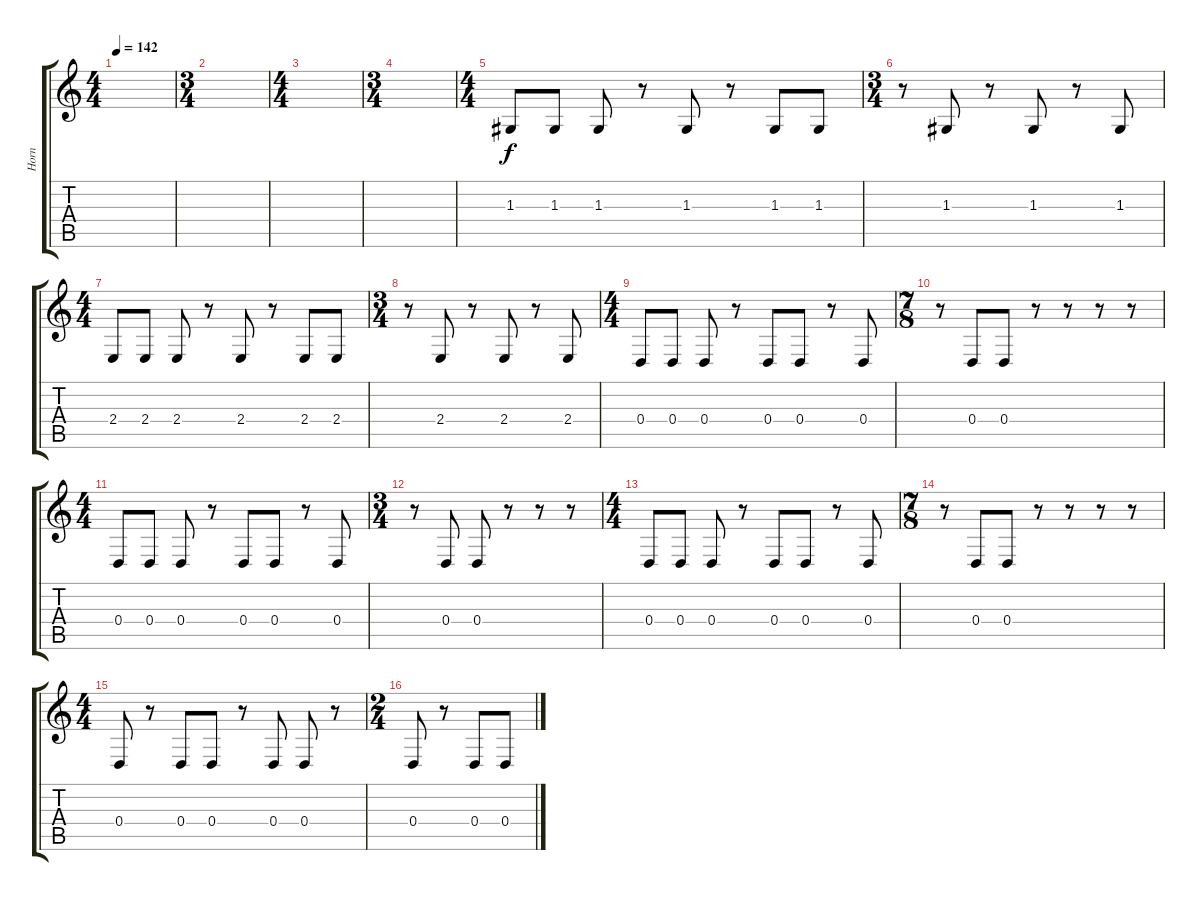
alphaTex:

\track ("Horn" "Horn") {instrument frenchhorn}
\staff {score tabs}
\tuning (E4 B3 G3 D3 A2 E2) {hide}
\ts (4 4)
\tempo 142
\clef g2
\ks c
|
\ts (3 4)
|
\ts (4 4)
|
\ts (3 4)
|
\ts (4 4)
1.3.8 1.3.8 1.3.8 r.8 1.3.8 r.8 1.3.8 1.3.8 |
\ts (3 4)
r.8 1.3.8 r.8 1.3.8 r.8 1.3.8 |
\ts (4 4)
2.4.8 2.4.8 2.4.8 r.8 2.4.8 r.8 2.4.8 2.4.8 |
\ts (3 4)
r.8 2.4.8 r.8 2.4.8 r.8 2.4.8 |
\ts (4 4)
0.4.8 0.4.8 0.4.8 r.8 0.4.8 0.4.8 r.8 0.4.8 |
\ts (7 8)
r.8 0.4.8 0.4.8 r.8 r.8 r.8 r.8 |
\ts (4 4)
0.4.8 0.4.8 0.4.8 r.8 0.4.8 0.4.8 r.8 0.4.8 |
\ts (3 4)
r.8 0.4.8 0.4.8 r.8 r.8 r.8 |
\ts (4 4)
0.4.8 0.4.8 0.4.8 r.8 0.4.8 0.4.8 r.8 0.4.8 |
\ts (7 8)
r.8 0.4.8 0.4.8 r.8 r.8 r.8 r.8 |
\ts (4 4)
0.4.8 r.8 0.4.8 0.4.8 r.8 0.4.8 0.4.8 r.8 |
\ts (2 4)
0.4.8 r.8 0.4.8 0.4.8
